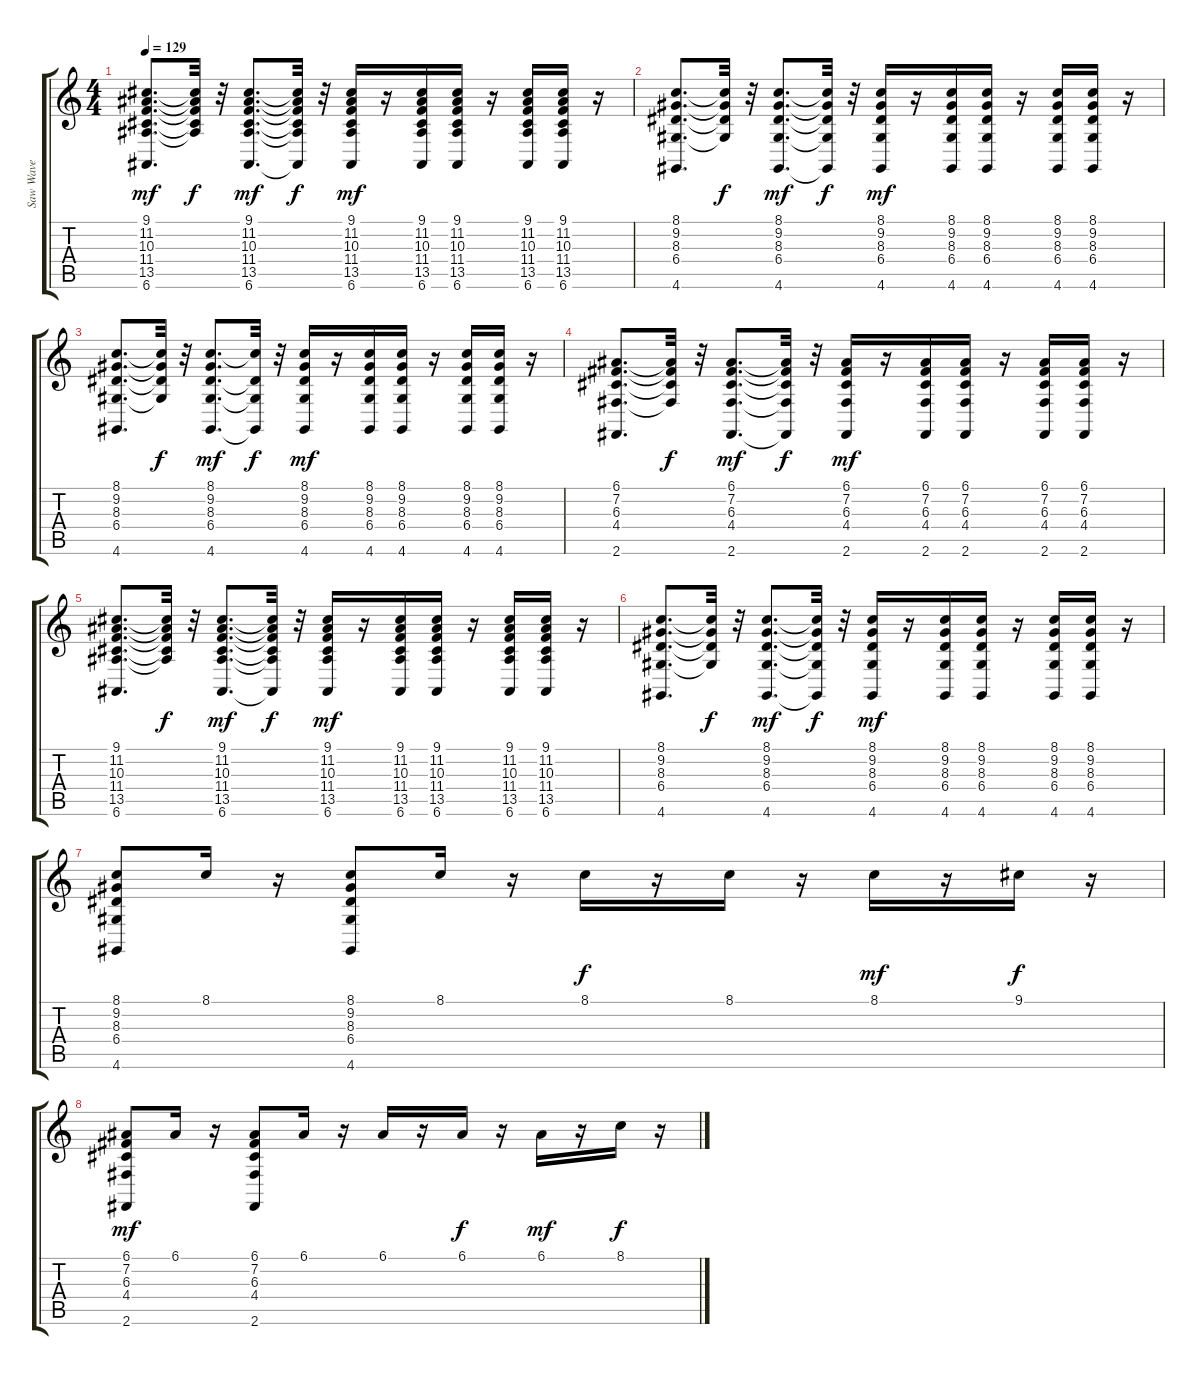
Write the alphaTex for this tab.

\track ("Saw Wave  " "Saw Wave  ") {instrument lead2sawtooth}
\staff {score tabs}
\tuning (E4 B3 G3 D3 A2 E2) {hide}
\ts (4 4)
\tempo 129
\clef g2
\ks c
(9.1 11.2 10.3 11.4 13.5 6.6).8{d dy mf} (9.1{t} 11.2{t} 10.3{t} 11.4{t} 13.5{t}).32{dy f} r.32 (9.1 11.2 10.3 11.4 13.5 6.6).8{d dy mf} (9.1{t} 11.2{t} 10.3{t} 11.4{t} 13.5{t} 6.6{t}).32{dy f} r.32 (9.1 11.2 10.3 11.4 13.5 6.6).16{dy mf} r.16 (9.1 11.2 10.3 11.4 13.5 6.6).16 (9.1 11.2 10.3 11.4 13.5 6.6).16 r.16 (9.1 11.2 10.3 11.4 13.5 6.6).16 (9.1 11.2 10.3 11.4 13.5 6.6).16 r.16 |
(8.1 9.2 8.3 6.4 4.6).8{d} (8.1{t} 9.2{t} 8.3{t} 6.4{t}).32{dy f} r.32 (8.1 9.2 8.3 6.4 4.6).8{d dy mf} (8.1{t} 9.2{t} 8.3{t} 6.4{t} 4.6{t}).32{dy f} r.32 (8.1 9.2 8.3 6.4 4.6).16{dy mf} r.16 (8.1 9.2 8.3 6.4 4.6).16 (8.1 9.2 8.3 6.4 4.6).16 r.16 (8.1 9.2 8.3 6.4 4.6).16 (8.1 9.2 8.3 6.4 4.6).16 r.16 |
(8.1 9.2 8.3 6.4 4.6).8{d} (8.1{t} 9.2{t} 8.3{t} 6.4{t}).32{dy f} r.32 (8.1 9.2 8.3 6.4 4.6).8{d dy mf} (8.1{t} 8.3{t} 6.4{t} 4.6{t}).32{dy f} r.32 (8.1 9.2 8.3 6.4 4.6).16{dy mf} r.16 (8.1 9.2 8.3 6.4 4.6).16 (8.1 9.2 8.3 6.4 4.6).16 r.16 (8.1 9.2 8.3 6.4 4.6).16 (8.1 9.2 8.3 6.4 4.6).16 r.16 |
(6.1 7.2 6.3 4.4 2.6).8{d} (6.1{t} 7.2{t} 6.3{t} 4.4{t}).32{dy f} r.32 (6.1 7.2 6.3 4.4 2.6).8{d dy mf} (6.1{t} 7.2{t} 6.3{t} 4.4{t} 2.6{t}).32{dy f} r.32 (6.1 7.2 6.3 4.4 2.6).16{dy mf} r.16 (6.1 7.2 6.3 4.4 2.6).16 (6.1 7.2 6.3 4.4 2.6).16 r.16 (6.1 7.2 6.3 4.4 2.6).16 (6.1 7.2 6.3 4.4 2.6).16 r.16 |
(9.1 11.2 10.3 11.4 13.5 6.6).8{d} (9.1{t} 11.2{t} 10.3{t} 11.4{t} 13.5{t}).32{dy f} r.32 (9.1 11.2 10.3 11.4 13.5 6.6).8{d dy mf} (9.1{t} 11.2{t} 10.3{t} 11.4{t} 13.5{t} 6.6{t}).32{dy f} r.32 (9.1 11.2 10.3 11.4 13.5 6.6).16{dy mf} r.16 (9.1 11.2 10.3 11.4 13.5 6.6).16 (9.1 11.2 10.3 11.4 13.5 6.6).16 r.16 (9.1 11.2 10.3 11.4 13.5 6.6).16 (9.1 11.2 10.3 11.4 13.5 6.6).16 r.16 |
(8.1 9.2 8.3 6.4 4.6).8{d} (8.1{t} 9.2{t} 8.3{t} 6.4{t}).32{dy f} r.32 (8.1 9.2 8.3 6.4 4.6).8{d dy mf} (8.1{t} 9.2{t} 8.3{t} 6.4{t} 4.6{t}).32{dy f} r.32 (8.1 9.2 8.3 6.4 4.6).16{dy mf} r.16 (8.1 9.2 8.3 6.4 4.6).16 (8.1 9.2 8.3 6.4 4.6).16 r.16 (8.1 9.2 8.3 6.4 4.6).16 (8.1 9.2 8.3 6.4 4.6).16 r.16 |
(8.1 9.2 8.3 6.4 4.6).8 8.1.16 r.16 (8.1 9.2 8.3 6.4 4.6).8 8.1.16 r.16 8.1.16{dy f} r.16 8.1.16 r.16 8.1.16{dy mf} r.16 9.1.16{dy f} r.16 |
(6.1 7.2 6.3 4.4 2.6).8{dy mf} 6.1.16 r.16 (6.1 7.2 6.3 4.4 2.6).8 6.1.16 r.16 6.1.16 r.16 6.1.16{dy f} r.16 6.1.16{dy mf} r.16 8.1.16{dy f} r.16
